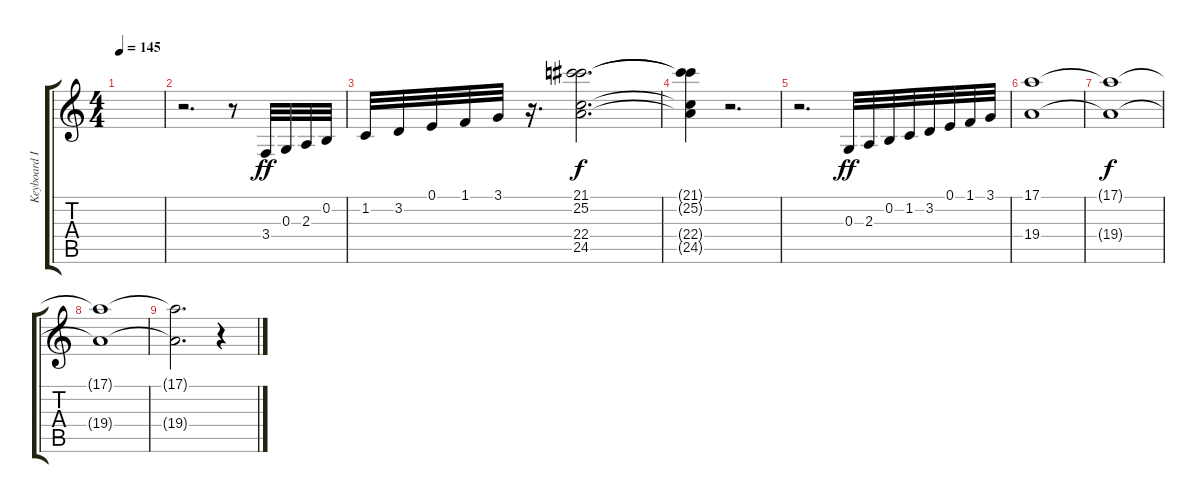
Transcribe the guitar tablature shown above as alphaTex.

\track ("Keyboard III" "Keyboard I") {instrument orchestralharp}
\staff {score tabs}
\tuning (E4 B3 G3 D3 A2 E2) {hide}
\ts (4 4)
\tempo 145
\clef g2
\ks c
|
r.2{d} r.8 3.4.32{dy ff instrument orchestralharp} 0.3.32 2.3.32 0.2.32 |
1.2.32 3.2.32 0.1.32 1.1.32 3.1.32 r.16{d} (21.1 25.2 22.4 24.5).2{d dy f volume 11 instrument brasssection} |
(21.1{t} 25.2{t} 22.4{t} 24.5{t}).4 r.2{d} |
r.2{d} 0.3.32{dy ff instrument orchestralharp} 2.3.32 0.2.32 1.2.32 3.2.32 0.1.32 1.1.32 3.1.32 |
(17.1 19.4).1{volume 11 instrument brasssection} |
(17.1{t} 19.4{t}).1{dy f} |
(17.1{t} 19.4{t}).1 |
(17.1{t} 19.4{t}).2{d} r.4
